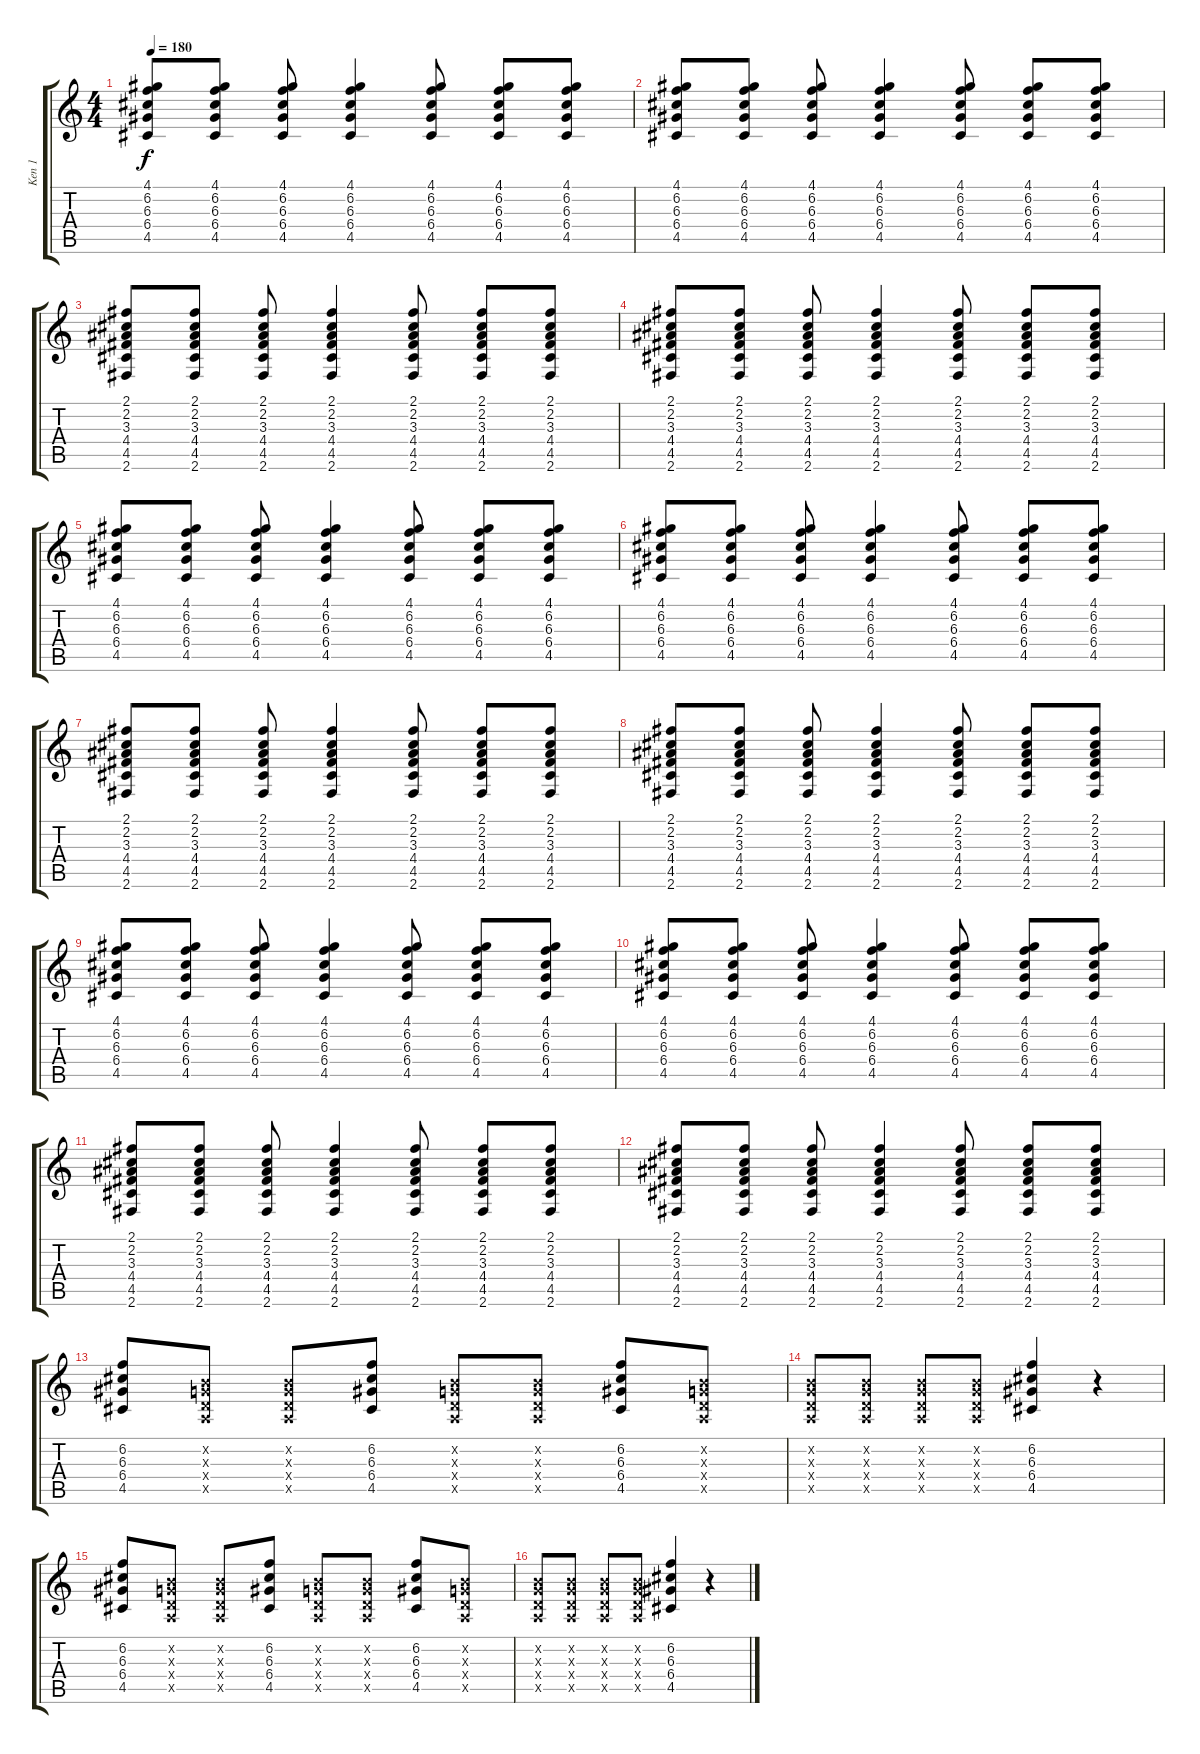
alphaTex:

\track ("Ken 1" "Ken 1") {instrument distortionguitar}
\staff {score tabs}
\tuning (E4 B3 G3 D3 A2 E2) {hide}
\ts (4 4)
\tempo 180
\clef g2
\ks c
(4.1 6.2 6.3 6.4 4.5).8{dy f} (4.1 6.2 6.3 6.4 4.5).8 (4.1 6.2 6.3 6.4 4.5).8 (4.1 6.2 6.3 6.4 4.5).4 (4.1 6.2 6.3 6.4 4.5).8 (4.1 6.2 6.3 6.4 4.5).8 (4.1 6.2 6.3 6.4 4.5).8 |
(4.1 6.2 6.3 6.4 4.5).8 (4.1 6.2 6.3 6.4 4.5).8 (4.1 6.2 6.3 6.4 4.5).8 (4.1 6.2 6.3 6.4 4.5).4 (4.1 6.2 6.3 6.4 4.5).8 (4.1 6.2 6.3 6.4 4.5).8 (4.1 6.2 6.3 6.4 4.5).8 |
(2.1 2.2 3.3 4.4 4.5 2.6).8 (2.1 2.2 3.3 4.4 4.5 2.6).8 (2.1 2.2 3.3 4.4 4.5 2.6).8 (2.1 2.2 3.3 4.4 4.5 2.6).4 (2.1 2.2 3.3 4.4 4.5 2.6).8 (2.1 2.2 3.3 4.4 4.5 2.6).8 (2.1 2.2 3.3 4.4 4.5 2.6).8 |
(2.1 2.2 3.3 4.4 4.5 2.6).8 (2.1 2.2 3.3 4.4 4.5 2.6).8 (2.1 2.2 3.3 4.4 4.5 2.6).8 (2.1 2.2 3.3 4.4 4.5 2.6).4 (2.1 2.2 3.3 4.4 4.5 2.6).8 (2.1 2.2 3.3 4.4 4.5 2.6).8 (2.1 2.2 3.3 4.4 4.5 2.6).8 |
(4.1 6.2 6.3 6.4 4.5).8 (4.1 6.2 6.3 6.4 4.5).8 (4.1 6.2 6.3 6.4 4.5).8 (4.1 6.2 6.3 6.4 4.5).4 (4.1 6.2 6.3 6.4 4.5).8 (4.1 6.2 6.3 6.4 4.5).8 (4.1 6.2 6.3 6.4 4.5).8 |
(4.1 6.2 6.3 6.4 4.5).8 (4.1 6.2 6.3 6.4 4.5).8 (4.1 6.2 6.3 6.4 4.5).8 (4.1 6.2 6.3 6.4 4.5).4 (4.1 6.2 6.3 6.4 4.5).8 (4.1 6.2 6.3 6.4 4.5).8 (4.1 6.2 6.3 6.4 4.5).8 |
(2.1 2.2 3.3 4.4 4.5 2.6).8{volume 12 instrument distortionguitar} (2.1 2.2 3.3 4.4 4.5 2.6).8 (2.1 2.2 3.3 4.4 4.5 2.6).8 (2.1 2.2 3.3 4.4 4.5 2.6).4 (2.1 2.2 3.3 4.4 4.5 2.6).8 (2.1 2.2 3.3 4.4 4.5 2.6).8 (2.1 2.2 3.3 4.4 4.5 2.6).8 |
(2.1 2.2 3.3 4.4 4.5 2.6).8 (2.1 2.2 3.3 4.4 4.5 2.6).8 (2.1 2.2 3.3 4.4 4.5 2.6).8 (2.1 2.2 3.3 4.4 4.5 2.6).4 (2.1 2.2 3.3 4.4 4.5 2.6).8 (2.1 2.2 3.3 4.4 4.5 2.6).8 (2.1 2.2 3.3 4.4 4.5 2.6).8 |
(4.1 6.2 6.3 6.4 4.5).8 (4.1 6.2 6.3 6.4 4.5).8 (4.1 6.2 6.3 6.4 4.5).8 (4.1 6.2 6.3 6.4 4.5).4 (4.1 6.2 6.3 6.4 4.5).8 (4.1 6.2 6.3 6.4 4.5).8 (4.1 6.2 6.3 6.4 4.5).8 |
(4.1 6.2 6.3 6.4 4.5).8 (4.1 6.2 6.3 6.4 4.5).8 (4.1 6.2 6.3 6.4 4.5).8 (4.1 6.2 6.3 6.4 4.5).4 (4.1 6.2 6.3 6.4 4.5).8 (4.1 6.2 6.3 6.4 4.5).8 (4.1 6.2 6.3 6.4 4.5).8 |
(2.1 2.2 3.3 4.4 4.5 2.6).8 (2.1 2.2 3.3 4.4 4.5 2.6).8 (2.1 2.2 3.3 4.4 4.5 2.6).8 (2.1 2.2 3.3 4.4 4.5 2.6).4 (2.1 2.2 3.3 4.4 4.5 2.6).8 (2.1 2.2 3.3 4.4 4.5 2.6).8 (2.1 2.2 3.3 4.4 4.5 2.6).8 |
(2.1 2.2 3.3 4.4 4.5 2.6).8 (2.1 2.2 3.3 4.4 4.5 2.6).8 (2.1 2.2 3.3 4.4 4.5 2.6).8 (2.1 2.2 3.3 4.4 4.5 2.6).4 (2.1 2.2 3.3 4.4 4.5 2.6).8 (2.1 2.2 3.3 4.4 4.5 2.6).8 (2.1 2.2 3.3 4.4 4.5 2.6).8 |
(6.2 6.3 6.4 4.5).8 (0.2{x} 0.3{x} 0.4{x} 0.5{x}).8 (0.2{x} 0.3{x} 0.4{x} 0.5{x}).8 (6.2 6.3 6.4 4.5).8 (0.2{x} 0.3{x} 0.4{x} 0.5{x}).8 (0.2{x} 0.3{x} 0.4{x} 0.5{x}).8 (6.2 6.3 6.4 4.5).8 (0.2{x} 0.3{x} 0.4{x} 0.5{x}).8 |
(0.2{x} 0.3{x} 0.4{x} 0.5{x}).8 (0.2{x} 0.3{x} 0.4{x} 0.5{x}).8 (0.2{x} 0.3{x} 0.4{x} 0.5{x}).8 (0.2{x} 0.3{x} 0.4{x} 0.5{x}).8 (6.2 6.3 6.4 4.5).4 r.4 |
(6.2 6.3 6.4 4.5).8 (0.2{x} 0.3{x} 0.4{x} 0.5{x}).8 (0.2{x} 0.3{x} 0.4{x} 0.5{x}).8 (6.2 6.3 6.4 4.5).8 (0.2{x} 0.3{x} 0.4{x} 0.5{x}).8 (0.2{x} 0.3{x} 0.4{x} 0.5{x}).8 (6.2 6.3 6.4 4.5).8 (0.2{x} 0.3{x} 0.4{x} 0.5{x}).8 |
(0.2{x} 0.3{x} 0.4{x} 0.5{x}).8 (0.2{x} 0.3{x} 0.4{x} 0.5{x}).8 (0.2{x} 0.3{x} 0.4{x} 0.5{x}).8 (0.2{x} 0.3{x} 0.4{x} 0.5{x}).8 (6.2 6.3 6.4 4.5).4 r.4
